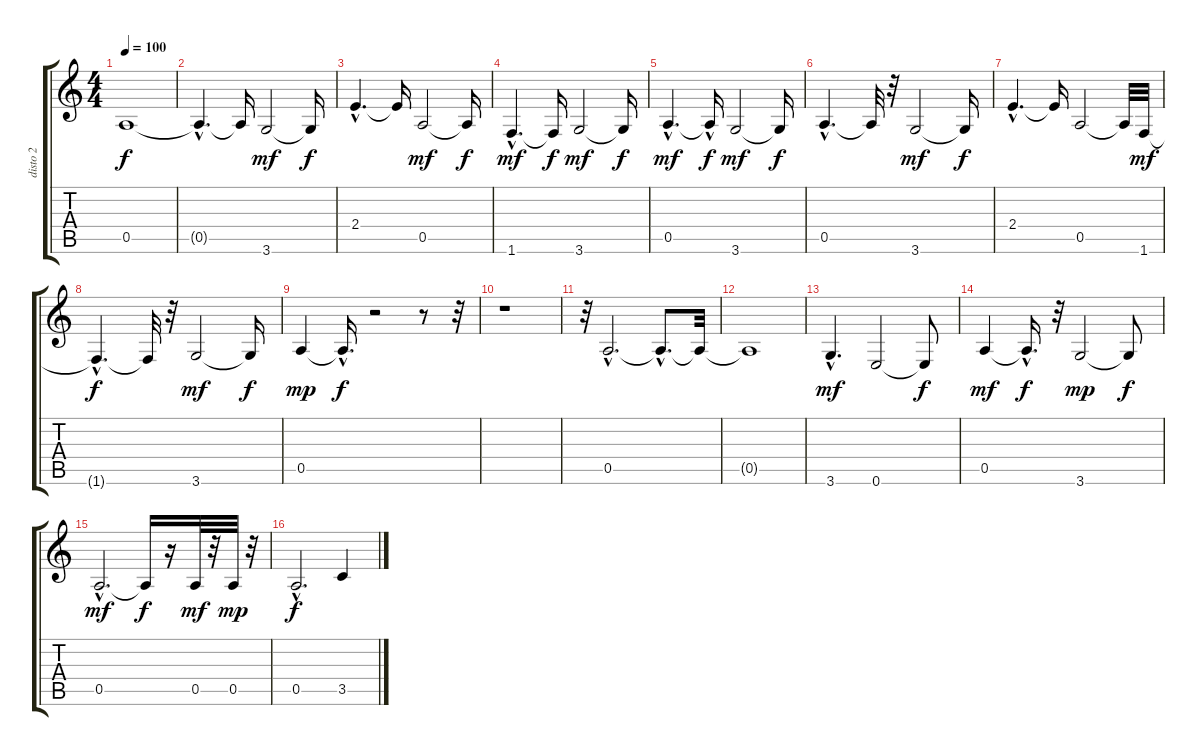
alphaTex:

\track ("disto 2" "disto 2") {instrument distortionguitar}
\staff {score tabs}
\tuning (E4 B3 G3 D3 A2 E2) {hide}
\ts (4 4)
\tempo 100
\clef g2
\ks c
0.5{t}.1{dy f} |
0.5{hac t}.4{d} 0.5{t}.16 3.6.2{dy mf} 3.6{t}.16{dy f} |
2.4{hac}.4{d} 2.4{t}.16 0.5.2{dy mf} 0.5{t}.16{dy f} |
1.6{hac}.4{d dy mf} 1.6{t}.16{dy f} 3.6.2{dy mf} 3.6{t}.16{dy f} |
0.5{hac}.4{d dy mf} 0.5{hac t}.16{dy f} 3.6.2{dy mf} 3.6{t}.16{dy f} |
0.5{hac}.4{d} 0.5{t}.32 r.32 3.6.2{dy mf} 3.6{t}.16{dy f} |
2.4{hac}.4{d} 2.4{t}.16 0.5.2 0.5{t}.32 1.6.32{dy mf} |
1.6{hac t}.4{d dy f} 1.6{t}.32 r.32 3.6.2{dy mf} 3.6{t}.16{dy f} |
0.5.4{dy mp} 0.5{hac t}.16{d dy f} r.2 r.8 r.32 |
r.1 |
r.32 0.5{hac}.2{d} 0.5{hac t}.8{d} 0.5{t}.32 |
0.5{t}.1 |
3.6{hac}.4{d dy mf} 0.6.2 0.6{t}.8{dy f} |
0.5.4{dy mf} 0.5{hac t}.16{d dy f} r.32 3.6.2{dy mp} 3.6{t}.8{dy f} |
0.5{hac}.2{d dy mf} 0.5{t}.16{dy f} r.16 0.5.32{dy mf} r.32 0.5.32{dy mp} r.32 |
0.5{hac}.2{d dy f} 3.5.4
